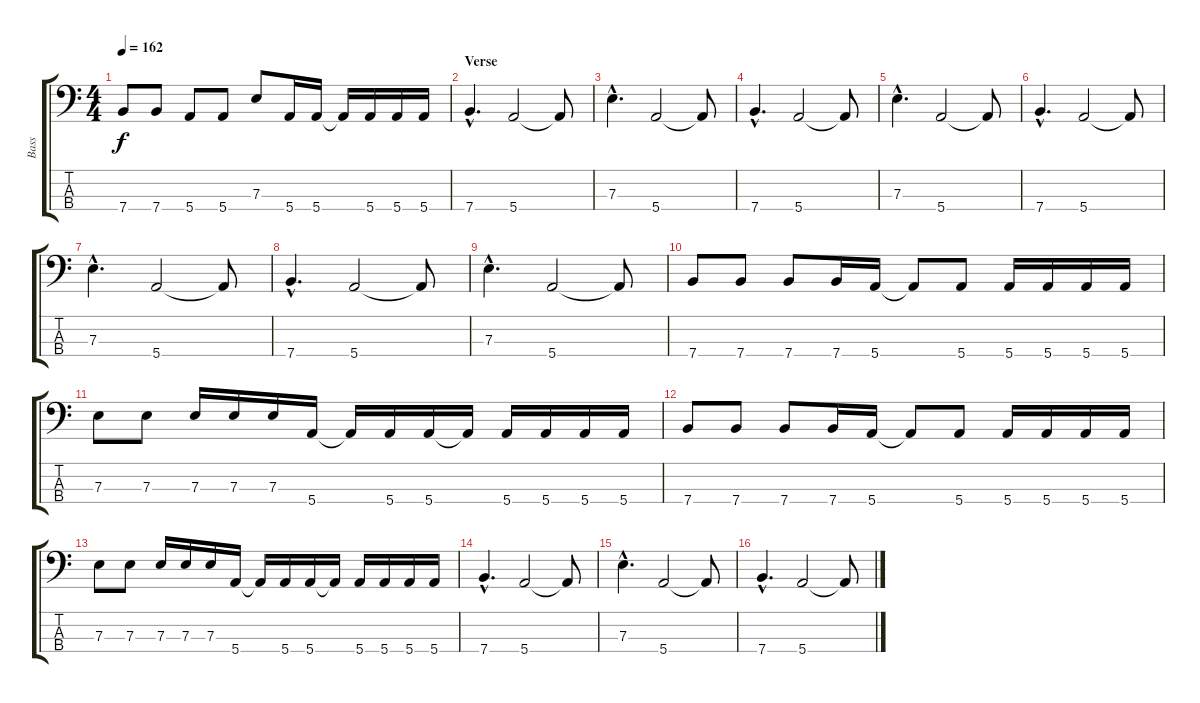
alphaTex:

\track ("Bass" "Bass") {instrument electricbassfinger}
\staff {score tabs}
\tuning (G2 D2 A1 E1) {hide}
\ts (4 4)
\tempo 162
\clef f4
\ks c
7.4.8{dy f} 7.4.8 5.4.8 5.4.8 7.3.8 5.4.16 5.4.16 5.4{t}.16 5.4.16 5.4.16 5.4.16 |
\section ("" "Verse")
7.4{hac}.4{d} 5.4.2 5.4{t}.8 |
7.3{hac}.4{d} 5.4.2 5.4{t}.8 |
7.4{hac}.4{d} 5.4.2 5.4{t}.8 |
7.3{hac}.4{d} 5.4.2 5.4{t}.8 |
7.4{hac}.4{d} 5.4.2 5.4{t}.8 |
7.3{hac}.4{d} 5.4.2 5.4{t}.8 |
7.4{hac}.4{d} 5.4.2 5.4{t}.8 |
7.3{hac}.4{d} 5.4.2 5.4{t}.8 |
\section ("" "")
7.4.8 7.4.8 7.4.8 7.4.16 5.4.16 5.4{t}.8 5.4.8 5.4.16 5.4.16 5.4.16 5.4.16 |
7.3.8 7.3.8 7.3.16 7.3.16 7.3.16 5.4.16 5.4{t}.16 5.4.16 5.4.16 5.4{t}.16 5.4.16 5.4.16 5.4.16 5.4.16 |
7.4.8 7.4.8 7.4.8 7.4.16 5.4.16 5.4{t}.8 5.4.8 5.4.16 5.4.16 5.4.16 5.4.16 |
7.3.8 7.3.8 7.3.16 7.3.16 7.3.16 5.4.16 5.4{t}.16 5.4.16 5.4.16 5.4{t}.16 5.4.16 5.4.16 5.4.16 5.4.16 |
\section ("" "")
7.4{hac}.4{d} 5.4.2 5.4{t}.8 |
7.3{hac}.4{d} 5.4.2 5.4{t}.8 |
7.4{hac}.4{d} 5.4.2 5.4{t}.8
